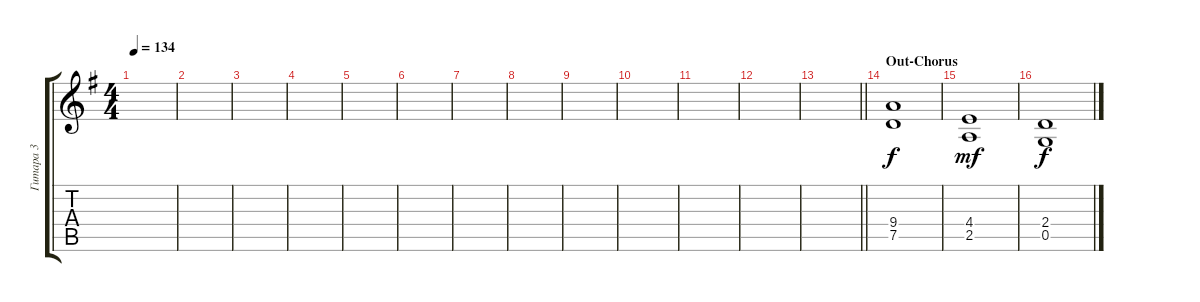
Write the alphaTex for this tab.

\track ("Гитара 3" "Гитара 3") {instrument distortionguitar}
\staff {score tabs}
\tuning (D4 A3 F3 C3 G2 D2) {hide}
\ts (4 4)
\tempo 134
\clef g2
\ks eminor
|
|
|
|
|
|
|
|
|
|
|
|
\barLineRight lightlight
|
\section ("" "Out-Chorus")
(9.4 7.5).1 |
(4.4 2.5).1{dy mf} |
(2.4 0.5).1{dy f}
